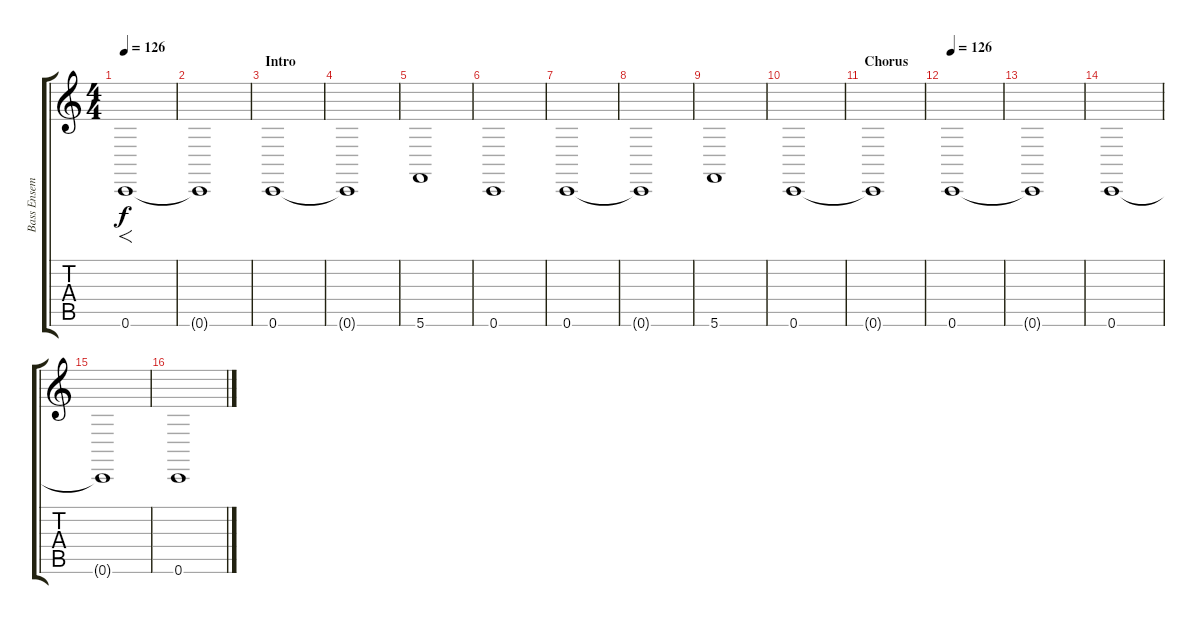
\track ("Bass Ensemble" "Bass Ensem") {instrument stringensemble1}
\staff {score tabs}
\tuning (E4 B3 G3 D3 A2 C2) {hide}
\ts (4 4)
\tempo 126
\tempo 119
\tempo 126
\clef g2
\ks c
0.6.1{f dy f instrument stringensemble1} |
0.6{t}.1 |
\section ("" "Intro")
0.6.1 |
0.6{t}.1 |
5.6.1 |
0.6.1 |
0.6.1 |
0.6{t}.1 |
5.6.1 |
0.6.1{volume 0} |
\section ("" "Chorus")
0.6{t}.1 |
\tempo 126
0.6.1{volume 14} |
0.6{t}.1 |
0.6.1 |
0.6{t}.1 |
0.6.1
